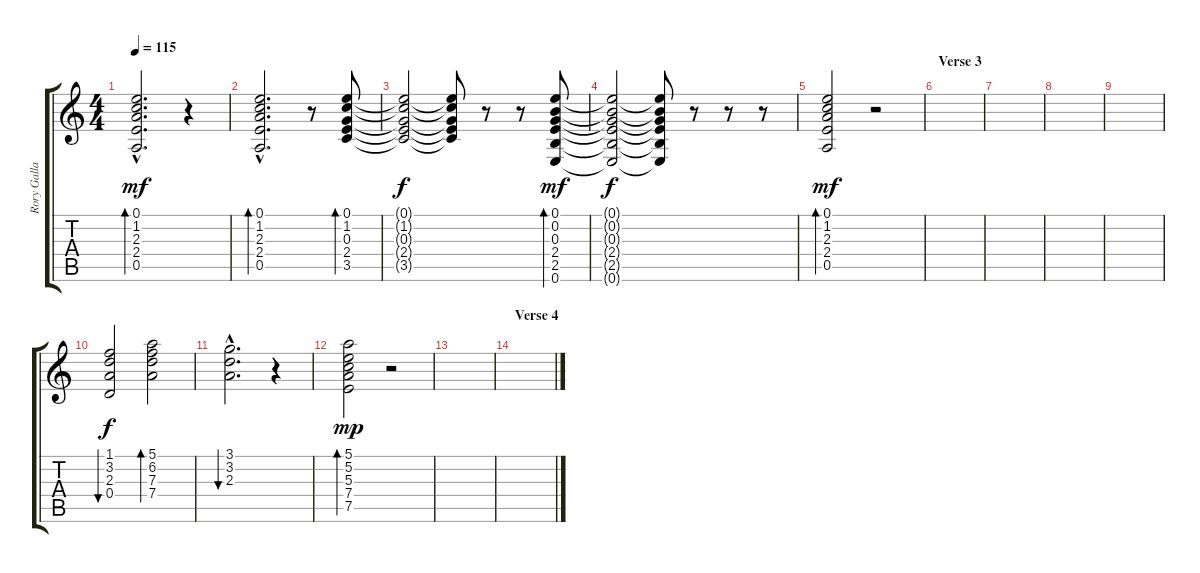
\track ("Rory Gallagher (Rhythm 3)" "Rory Galla") {instrument acousticguitarnylon}
\staff {score tabs}
\tuning (E4 B3 G3 D3 A2 E2) {hide}
\ts (4 4)
\tempo 115
\clef g2
\ks c
(0.1{hac} 1.2{hac} 2.3{hac} 2.4{hac} 0.5{hac}).2{d bd 240 dy mf} r.4 |
(0.1{hac} 1.2{hac} 2.3{hac} 2.4{hac} 0.5{hac}).2{d bd 240} r.8 (0.1 1.2 0.3 2.4 3.5).8{bd 240} |
(0.1{t} 1.2{t} 0.3{t} 2.4{t} 3.5{t}).2{dy f} (0.1{t} 1.2{t} 0.3{t} 2.4{t} 3.5{t}).8 r.8 r.8 (0.1 0.2 0.3 2.4 2.5 0.6).8{bd 240 dy mf} |
(0.1{t} 0.2{t} 0.3{t} 2.4{t} 2.5{t} 0.6{t}).2{dy f} (0.1{t} 0.2{t} 0.3{t} 2.4{t} 2.5{t} 0.6{t}).8 r.8 r.8 r.8 |
(0.1 1.2 2.3 2.4 0.5).2{bd 240 dy mf} r.2 |
\section ("" "Verse 3")
|
|
|
|
(1.1 3.2 2.3 0.4).2{bu 240 dy f} (5.1 6.2 7.3 7.4).2{bd 240} |
(3.1{hac} 3.2{hac} 2.3{hac}).2{d bu 240} r.4 |
(5.1 5.2 5.3 7.4 7.5).2{bd 120 dy mp} r.2 |
|
\section ("" "Verse 4")
